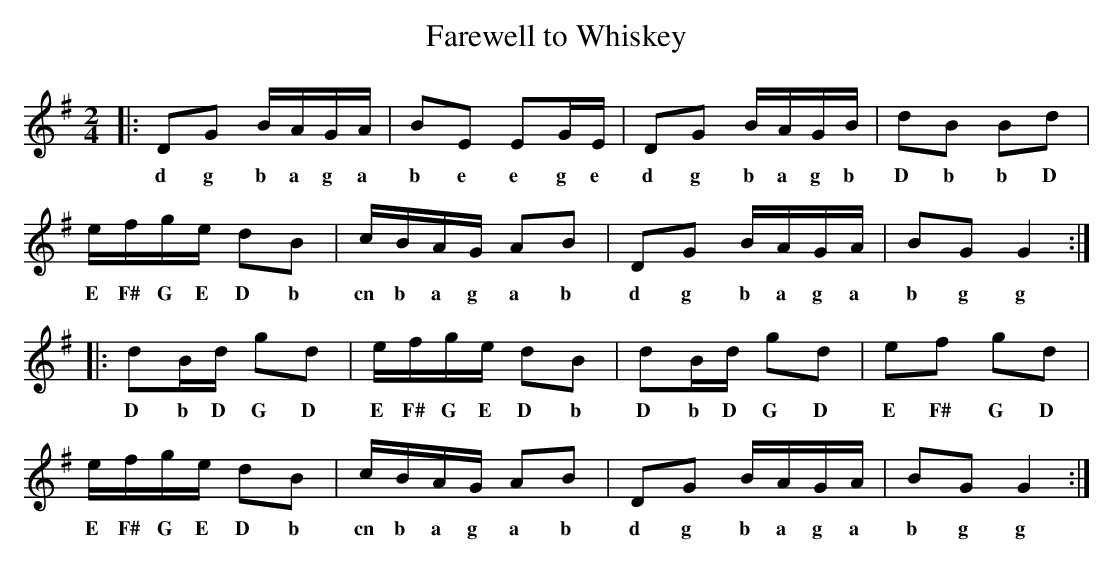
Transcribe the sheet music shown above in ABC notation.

X:1
T:Farewell to Whiskey
M:2/4
L:1/8
K:G
|:DG B/A/G/A/|BE EG/E/|DG B/A/G/B/|dB Bd|
w:d g b a g a b e e g e d g b a g b D b b D
e/f/g/e/ dB|c/B/A/G/ AB|DG B/A/G/A/|BG G2:|
w:E F# G E D b cn b a g a b d g b a g a b g g
|:dB/d/ gd|e/f/g/e/ dB|dB/d/ gd|ef gd|
w:D b D G D E F# G E D b D b D G D E F# G D
e/f/g/e/ dB|c/B/A/G/ AB|DG B/A/G/A/|BG G2:|
w: E F# G E D b cn b a g a b d g b a g a b g g
